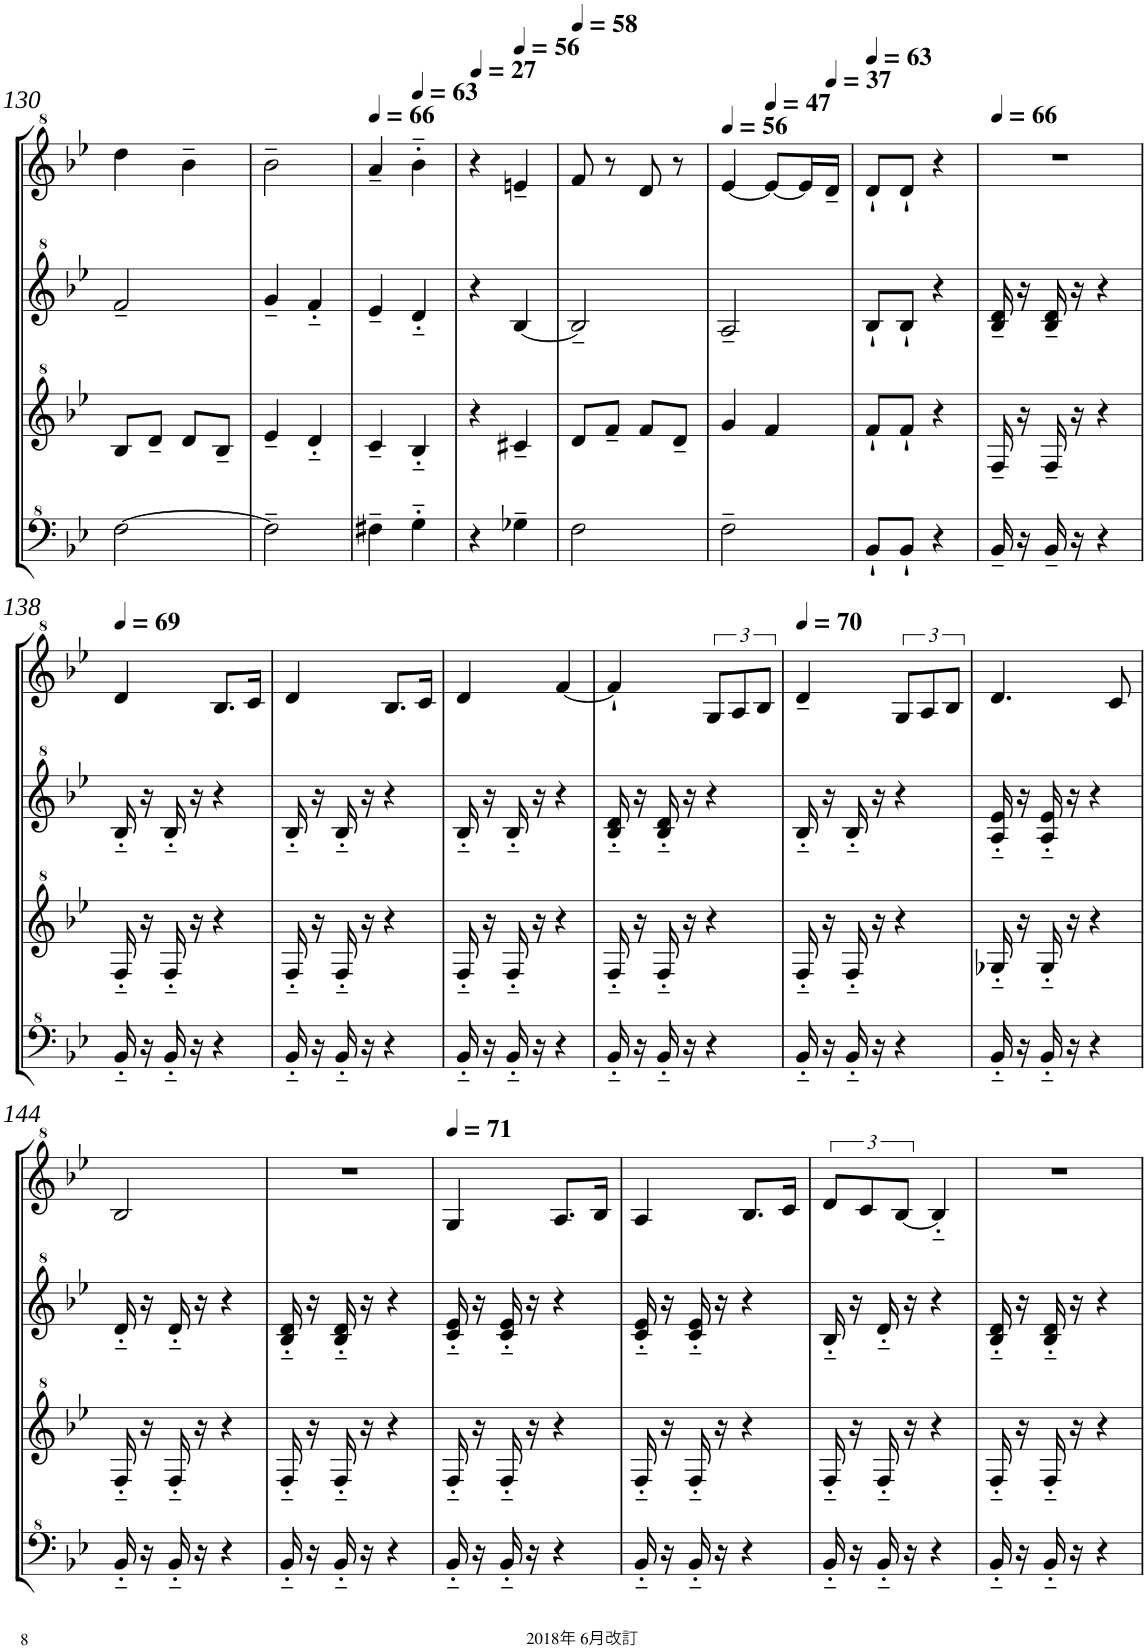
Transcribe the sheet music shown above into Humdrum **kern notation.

**kern	**kern	**kern	**kern
*part1	*part1	*part1	*part1
*staff4	*staff3	*staff2	*staff1
*I"Model III	*	*	*
!!LO:PB:g=z
*clefF^4	*clefG^2	*clefG^2	*clefG^2
*k[b-e-]	*k[b-e-]	*k[b-e-]	*k[b-e-]
*M2/4	*M2/4	*M2/4	*M2/4
=130	=130	=130	=130
[2f\	8b-/L	2ff~/	4ddd\
.	8dd~/J	.	.
.	8dd/L	.	4bb-~\
.	8b-~/J	.	.
=131	=131	=131	=131
2f~\]	4ee-~/	4gg~/	2bb-~\
.	4dd'~/	4ff'~/	.
=132	=132	=132	=132
*	*	*	*MM66
4f#X~\	4cc~/	4ee-~/	4aa~/
*	*	*	*MM63
4g'~\	4b-'~/	4dd'~/	4bb-'~\
=133	=133	=133	=133
*	*	*	*MM27
4r	4r	4r	4r
*	*	*	*MM56
4g-X~\	4cc#X~/	[4b-/	4een~/
=134	=134	=134	=134
*	*	*	*MM58
2f\	8dd/L	2b-~/]	8ff/
.	8ff~/J	.	8r
.	8ff/L	.	8dd/
.	8dd~/J	.	8r
=135	=135	=135	=135
*	*	*	*MM56
2f~\	4gg/	2a~/	[4ee-/
*	*	*	*MM47
.	4ff/	.	8ee-/L_
.	.	.	16ee-/L]
*	*	*	*MM37
.	.	.	16dd~/JJ
=136	=136	=136	=136
*	*	*	*MM63
8B-`/L	8ff`/L	8b-`/L	8dd`/L
8B-`/J	8ff`/J	8b-`/J	8dd`/J
4r	4r	4r	4r
=137	=137	=137	=137
*	*	*	*MM66
16B-~/	16f~/	16b-/~ 16dd/~	2r
16r	16r	16r	.
16B-~/	16f~/	16b-/~ 16dd/~	.
16r	16r	16r	.
4r	4r	4r	.
!!LO:LB:g=z
=138	=138	=138	=138
*	*	*	*MM69
16B-'~/	16f'~/	16b-'~/	4dd/
16r	16r	16r	.
16B-'~/	16f'~/	16b-'~/	.
16r	16r	16r	.
4r	4r	4r	8.b-/L
.	.	.	16cc/Jk
=139	=139	=139	=139
16B-'~/	16f'~/	16b-'~/	4dd/
16r	16r	16r	.
16B-'~/	16f'~/	16b-'~/	.
16r	16r	16r	.
4r	4r	4r	8.b-/L
.	.	.	16cc/Jk
=140	=140	=140	=140
16B-'~/	16f'~/	16b-'~/	4dd/
16r	16r	16r	.
16B-'~/	16f'~/	16b-'~/	.
16r	16r	16r	.
4r	4r	4r	[4ff/
=141	=141	=141	=141
16B-'~/	16f'~/	16b-/'~ 16dd/'~	4ff`/]
16r	16r	16r	.
16B-'~/	16f'~/	16b-/'~ 16dd/'~	.
16r	16r	16r	.
4r	4r	4r	12g/L
.	.	.	12a/
.	.	.	12b-/J
=142	=142	=142	=142
*	*	*	*MM70
16B-'~/	16f'~/	16b-'~/	4dd~/
16r	16r	16r	.
16B-'~/	16f'~/	16b-'~/	.
16r	16r	16r	.
4r	4r	4r	12g/L
.	.	.	12a/
.	.	.	12b-/J
=143	=143	=143	=143
16B-'~/	16g-X'~/	16a/'~ 16ee-/'~	4.dd/
16r	16r	16r	.
16B-'~/	16g-'~/	16a/'~ 16ee-/'~	.
16r	16r	16r	.
4r	4r	4r	.
.	.	.	8cc/
!!LO:LB:g=z
=144	=144	=144	=144
16B-'~/	16f'~/	16dd'~/	2b-/
16r	16r	16r	.
16B-'~/	16f'~/	16dd'~/	.
16r	16r	16r	.
4r	4r	4r	.
=145	=145	=145	=145
16B-'~/	16f'~/	16b-/'~ 16dd/'~	2r
16r	16r	16r	.
16B-'~/	16f'~/	16b-/'~ 16dd/'~	.
16r	16r	16r	.
4r	4r	4r	.
=146	=146	=146	=146
*	*	*	*MM71
16B-'~/	16f'~/	16cc/'~ 16ee-/'~	4g/
16r	16r	16r	.
16B-'~/	16f'~/	16cc/'~ 16ee-/'~	.
16r	16r	16r	.
4r	4r	4r	8.a/L
.	.	.	16b-/Jk
=147	=147	=147	=147
16B-'~/	16f'~/	16cc/'~ 16ee-/'~	4a/
16r	16r	16r	.
16B-'~/	16f'~/	16cc/'~ 16ee-/'~	.
16r	16r	16r	.
4r	4r	4r	8.b-/L
.	.	.	16cc/Jk
=148	=148	=148	=148
16B-'~/	16f'~/	16b-'~/	12dd/L
16r	16r	16r	.
.	.	.	12cc/
16B-'~/	16f'~/	16dd'~/	.
.	.	.	[12b-/J
16r	16r	16r	.
4r	4r	4r	4b-'~/]
=149	=149	=149	=149
16B-'~/	16f'~/	16b-/'~ 16dd/'~	2r
16r	16r	16r	.
16B-'~/	16f'~/	16b-/'~ 16dd/'~	.
16r	16r	16r	.
4r	4r	4r	.
=	=	=	=
*-	*-	*-	*-
